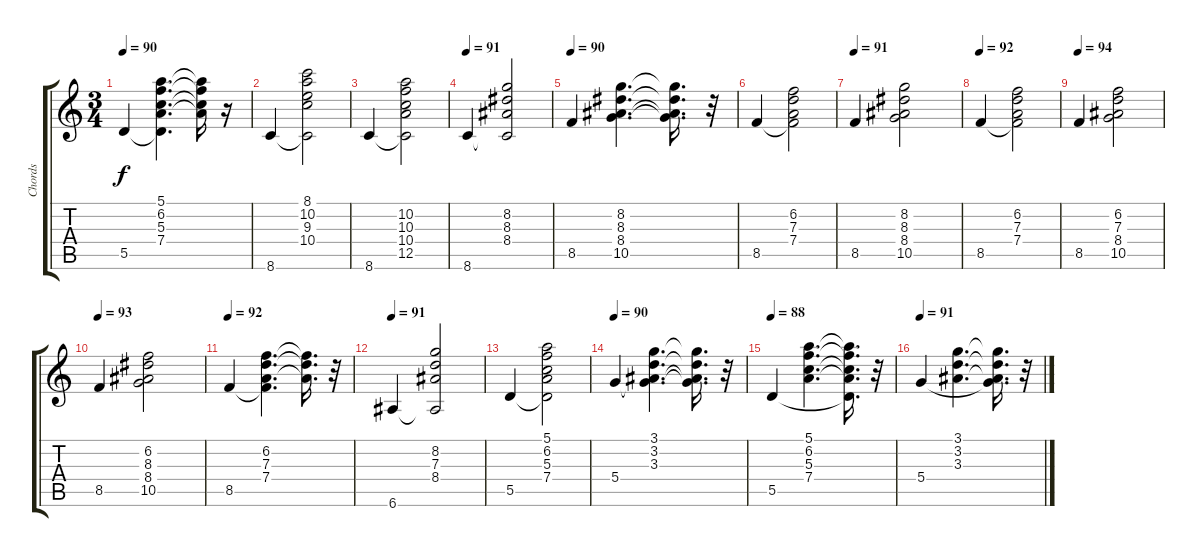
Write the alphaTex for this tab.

\track ("Chords" "Chords") {instrument acousticguitarnylon}
\staff {score tabs}
\tuning (E4 B3 G3 D3 A2 E2) {hide}
\ts (3 4)
\tempo 90
\clef g2
\ks c
5.5.4{dy f} (5.1 6.2 5.3 7.4 5.5{t}).4{d} (5.1{t} 6.2{t} 5.3{t} 7.4{t}).16 r.16 |
8.6.4 (8.1 10.2 9.3 10.4 8.6{t}).2 |
8.6.4 (10.2 10.3 10.4 12.5 8.6{t}).2 |
\tempo 91
8.6.4 (8.2 8.3 8.4 8.6{t}).2 |
\tempo 90
8.5.4 (8.2 8.3 8.4 10.5).4{d} (8.2{t} 8.3{t} 8.4{t} 10.5{t}).16{d} r.32 |
8.5.4 (6.2 7.3 7.4 8.5{t}).2 |
\tempo 91
8.5.4 (8.2 8.3 8.4 10.5).2 |
\tempo 92
8.5.4 (6.2 7.3 7.4 8.5{t}).2 |
\tempo 94
8.5.4 (6.2 7.3 8.4 10.5).2 |
\tempo 93
8.5.4 (6.2 8.3 8.4 10.5).2 |
\tempo 92
8.5.4 (6.2 7.3 7.4 8.5{t}).4{d} (6.2{t} 7.3{t} 7.4{t}).16{d} r.32 |
\tempo 91
6.6.4 (8.2 7.3 8.4 6.6{t}).2 |
5.5.4 (5.1 6.2 5.3 7.4 5.5{t}).2 |
\tempo 90
5.4.4 (3.1 3.2 3.3 5.4{t}).4{d} (3.1{t} 3.2{t} 3.3{t} 5.4{t}).16{d} r.32 |
\tempo 88
5.5.4 (5.1 6.2 5.3 7.4).4{d} (5.1{t} 6.2{t} 5.3{t} 7.4{t} 5.5{t}).16{d} r.32 |
\tempo 91
5.4.4 (3.1 3.2 3.3).4{d} (3.1{t} 3.2{t} 3.3{t} 5.4{t}).16{d} r.32
